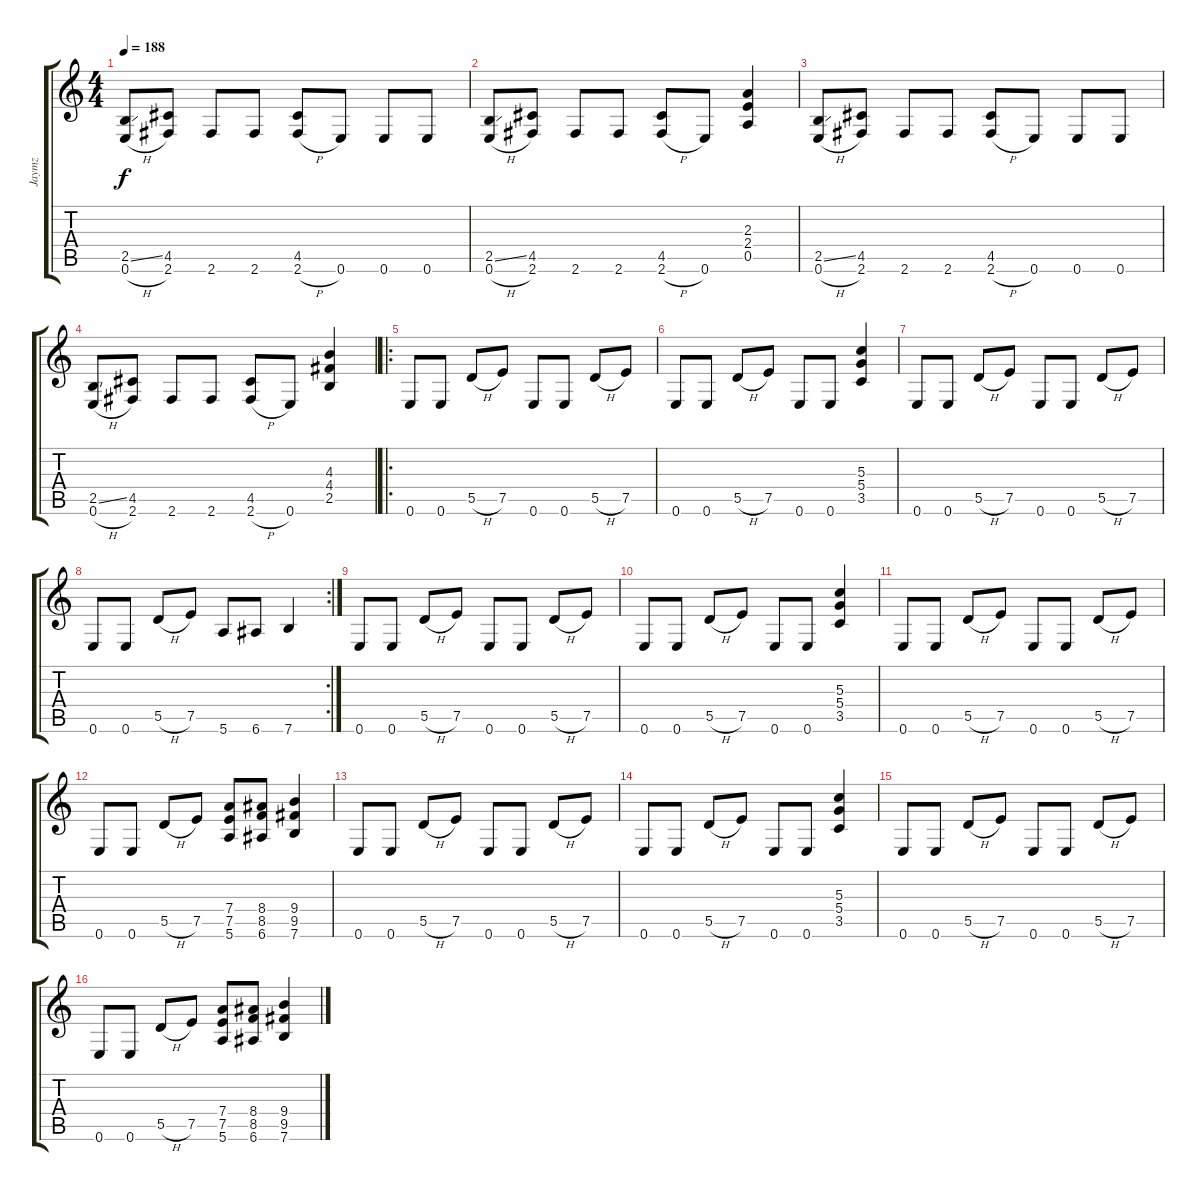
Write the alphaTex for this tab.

\track ("Jaymz" "Jaymz") {instrument distortionguitar}
\staff {score tabs}
\tuning (E4 B3 G3 D3 A2 E2) {hide}
\ts (4 4)
\tempo 188
\clef g2
\ks c
(2.5{ss} 0.6{h}).8{dy f} (4.5 2.6).8 2.6.8 2.6.8 (4.5 2.6{h}).8 0.6.8 0.6.8 0.6.8 |
(2.5{ss} 0.6{h}).8 (4.5 2.6).8 2.6.8 2.6.8 (4.5 2.6{h}).8 0.6.8 (2.3 2.4 0.5).4 |
(2.5{ss} 0.6{h}).8 (4.5 2.6).8 2.6.8 2.6.8 (4.5 2.6{h}).8 0.6.8 0.6.8 0.6.8 |
(2.5{ss} 0.6{h}).8 (4.5 2.6).8 2.6.8 2.6.8 (4.5 2.6{h}).8 0.6.8 (4.3 4.4 2.5).4 |
\ro
0.6.8 0.6.8 5.5{h}.8 7.5.8 0.6.8 0.6.8 5.5{h}.8 7.5.8 |
0.6.8 0.6.8 5.5{h}.8 7.5.8 0.6.8 0.6.8 (5.3 5.4 3.5).4 |
0.6.8 0.6.8 5.5{h}.8 7.5.8 0.6.8 0.6.8 5.5{h}.8 7.5.8 |
\rc 2
0.6.8 0.6.8 5.5{h}.8 7.5.8 5.6.8 6.6.8 7.6.4 |
0.6.8 0.6.8 5.5{h}.8 7.5.8 0.6.8 0.6.8 5.5{h}.8 7.5.8 |
0.6.8 0.6.8 5.5{h}.8 7.5.8 0.6.8 0.6.8 (5.3 5.4 3.5).4 |
0.6.8 0.6.8 5.5{h}.8 7.5.8 0.6.8 0.6.8 5.5{h}.8 7.5.8 |
0.6.8 0.6.8 5.5{h}.8 7.5.8 (7.4 7.5 5.6).8 (8.4 8.5 6.6).8 (9.4 9.5 7.6).4 |
0.6.8 0.6.8 5.5{h}.8 7.5.8 0.6.8 0.6.8 5.5{h}.8 7.5.8 |
0.6.8 0.6.8 5.5{h}.8 7.5.8 0.6.8 0.6.8 (5.3 5.4 3.5).4 |
0.6.8 0.6.8 5.5{h}.8 7.5.8 0.6.8 0.6.8 5.5{h}.8 7.5.8 |
0.6.8 0.6.8 5.5{h}.8 7.5.8 (7.4 7.5 5.6).8 (8.4 8.5 6.6).8 (9.4 9.5 7.6).4
